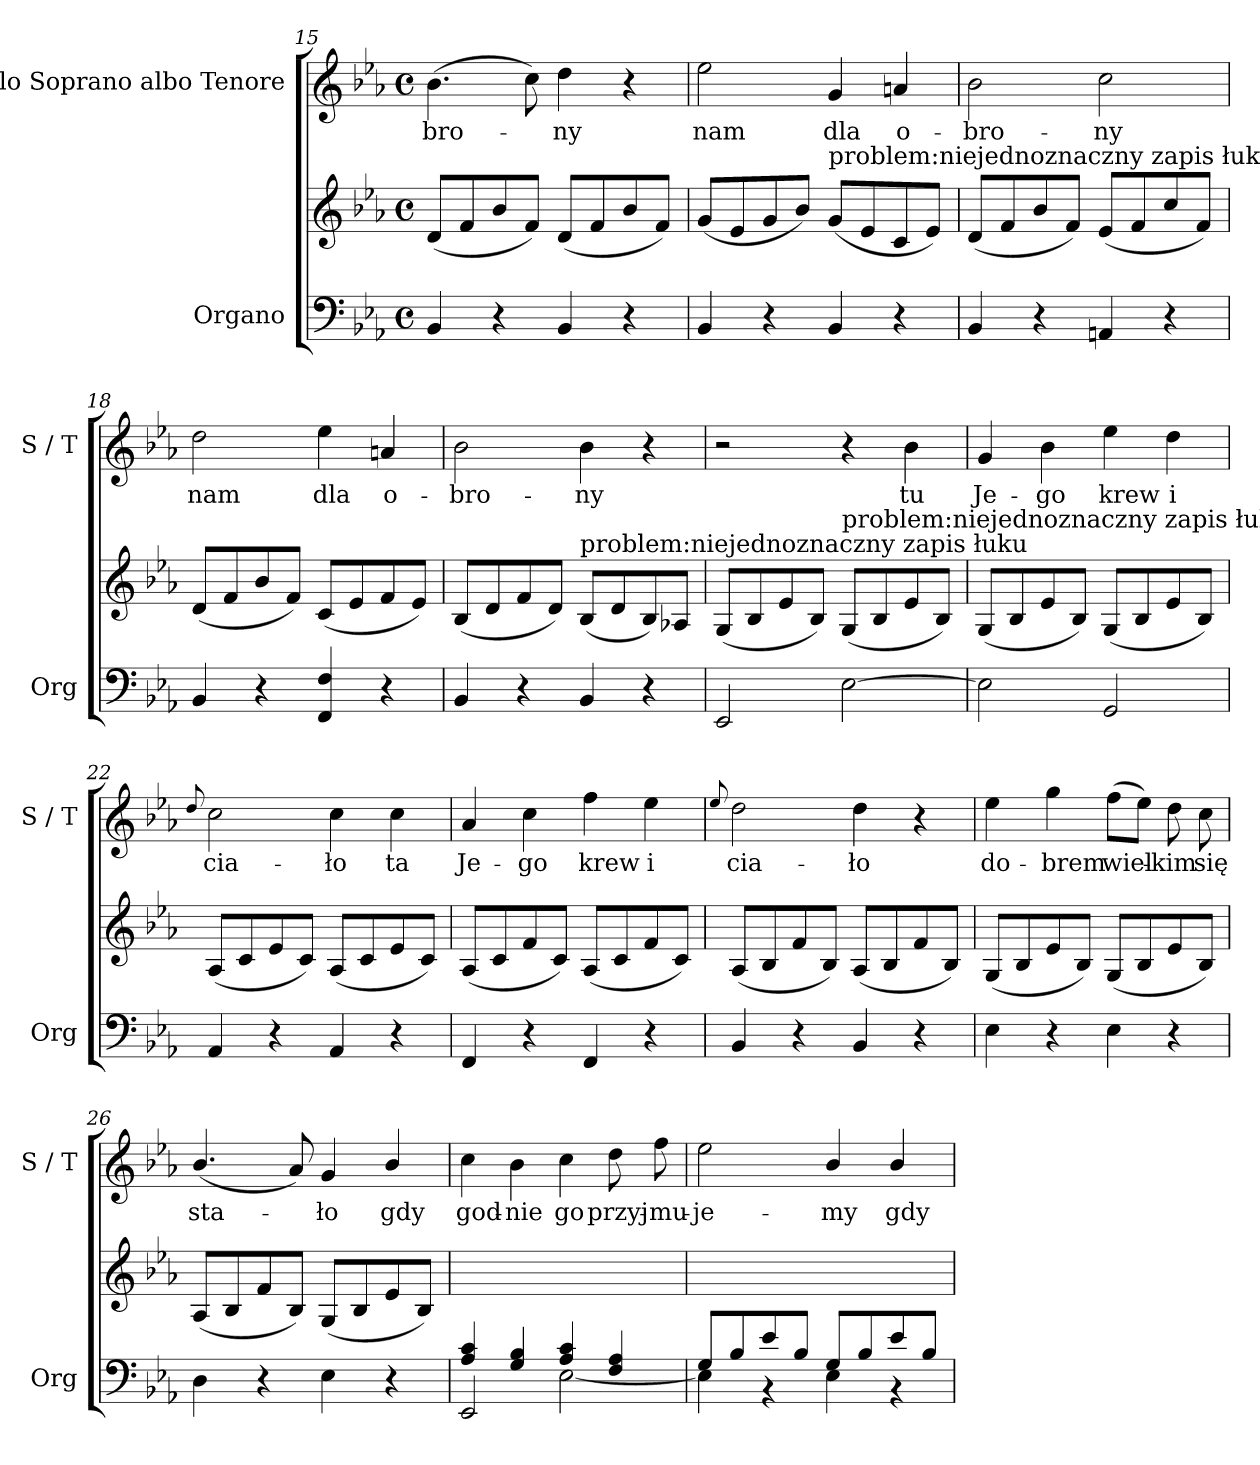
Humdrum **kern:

**kern	**kern	**kern	**text
*part2	*part2	*part1	*part1
*staff3	*staff2	*staff1	*staff1
*I"Organo	*	*I"Solo Soprano albo Tenore	*
*I'Org	*	*I'S / T	*
*clefF4	*clefG2	*clefG2	*
*k[b-e-a-]	*k[b-e-a-]	*k[b-e-a-]	*
*M4/4	*M4/4	*M4/4	*
*met(c)	*met(c)	*met(c)	*
=15	=15	=15	=15
4BB-/	(8d/L	(4.b-\	-bro-
.	8f/	.	.
4r	8b-/	.	.
.	8f/J)	8cc\)	.
4BB-/	(8d/L	4dd\	-ny
.	8f/	.	.
4r	8b-/	4r	.
.	8f/J)	.	.
=16	=16	=16	=16
4BB-/	(8g/L	2ee-\	nam
.	8e-/	.	.
4r	8g/	.	.
.	8b-/J)	.	.
!	!LO:TX:a:t=problem&colon;niejednoznaczny zapis łuku	!	!
4BB-/	(8g/L	4g/	dla
.	8e-/	.	.
4r	8c/	4an/	o-
.	8e-/J)	.	.
=17	=17	=17	=17
4BB-/	(8d/L	2b-\	-bro-
.	8f/	.	.
4r	8b-/	.	.
.	8f/J)	.	.
4AAn/	(8e-/L	2cc\	-ny
.	8f/	.	.
4r	8cc/	.	.
.	8f/J)	.	.
=18	=18	=18	=18
4BB-/	(8d/L	2dd\	nam
.	8f/	.	.
4r	8b-/	.	.
.	8f/J)	.	.
4FF/ 4F/	(8c/L	4ee-\	dla
.	8e-/	.	.
4r	8f/	4an/	o-
.	8e-/J)	.	.
=19	=19	=19	=19
4BB-/	(8B-/L	2b-\	-bro-
.	8d/	.	.
4r	8f/	.	.
.	8d/J)	.	.
!	!LO:TX:a:t=problem&colon;niejednoznaczny zapis łuku	!	!
4BB-/	(8B-/L	4b-\	-ny
.	8d/	.	.
4r	8B-/)	4r	.
.	8A-X/J	.	.
=20	=20	=20	=20
2EE-/	(8G/L	2r	.
.	8B-/	.	.
.	8e-/	.	.
.	8B-/J)	.	.
!	!LO:TX:a:t=problem&colon;niejednoznaczny zapis łuku	!	!
[2E-\	(8G/L	4r	.
.	8B-/	.	.
.	8e-/	4b-\	tu
.	8B-/J)	.	.
=21	=21	=21	=21
2E-\]	(8G/L	4g/	Je-
.	8B-/	.	.
.	8e-/	4b-\	-go
.	8B-/J)	.	.
2GG/	(8G/L	4ee-\	krew
.	8B-/	.	.
.	8e-/	4dd\	i
.	8B-/J)	.	.
=22	=22	=22	=22
.	.	8qqdd/	.
4AA-/	(8A-/L	2cc\	cia-
.	8c/	.	.
4r	8e-/	.	.
.	8c/J)	.	.
4AA-/	(8A-/L	4cc\	-ło
.	8c/	.	.
4r	8e-/	4cc\	ta
.	8c/J)	.	.
=23	=23	=23	=23
4FF/	(8A-/L	4a-/	Je-
.	8c/	.	.
4r	8f/	4cc\	-go
.	8c/J)	.	.
4FF/	(8A-/L	4ff\	krew
.	8c/	.	.
4r	8f/	4ee-\	i
.	8c/J)	.	.
=24	=24	=24	=24
.	.	8qqee-/	.
4BB-/	(8A-/L	2dd\	cia-
.	8B-/	.	.
4r	8f/	.	.
.	8B-/J)	.	.
4BB-/	(8A-/L	4dd\	-ło
.	8B-/	.	.
4r	8f/	4r	.
.	8B-/J)	.	.
=25	=25	=25	=25
4E-\	(8G/L	4ee-\	do-
.	8B-/	.	.
4r	8e-/	4gg\	-brem
.	8B-/J)	.	.
4E-\	(8G/L	(8ff\L	wiel-
.	8B-/	8ee-\J)	.
4r	8e-/	8dd\	-kim
.	8B-/J)	8cc\	się
=26	=26	=26	=26
4D\	(8A-/L	(4.b-/	sta-
.	8B-/	.	.
4r	8f/	.	.
.	8B-/J)	8a-/)	.
4E-\	(8G/L	4g/	-ło
.	8B-/	.	.
4r	8e-/	4b-/	gdy
.	8B-/J)	.	.
=27	=27	=27	=27
*^	*	*	*
4A-/ 4c/	2EE-/	1ryy	4cc\	god-
4G/ 4B-/	.	.	4b-\	-nie
4A-/ 4c/	[2E-\	.	4cc\	go
4F/ 4A-/	.	.	8dd\	przyj-
.	.	.	8ff\	-mu-
=28	=28	=28	=28	=28
8G/L	4E-\]	1ryy	2ee-\	-je-
8B-/	.	.	.	.
8e-/	4r	.	.	.
8B-/J	.	.	.	.
8G/L	4E-\	.	4b-/	-my
8B-/	.	.	.	.
8e-/	4r	.	4b-/	gdy
8B-/J	.	.	.	.
*v	*v	*	*	*
=	=	=	=
*-	*-	*-	*-
